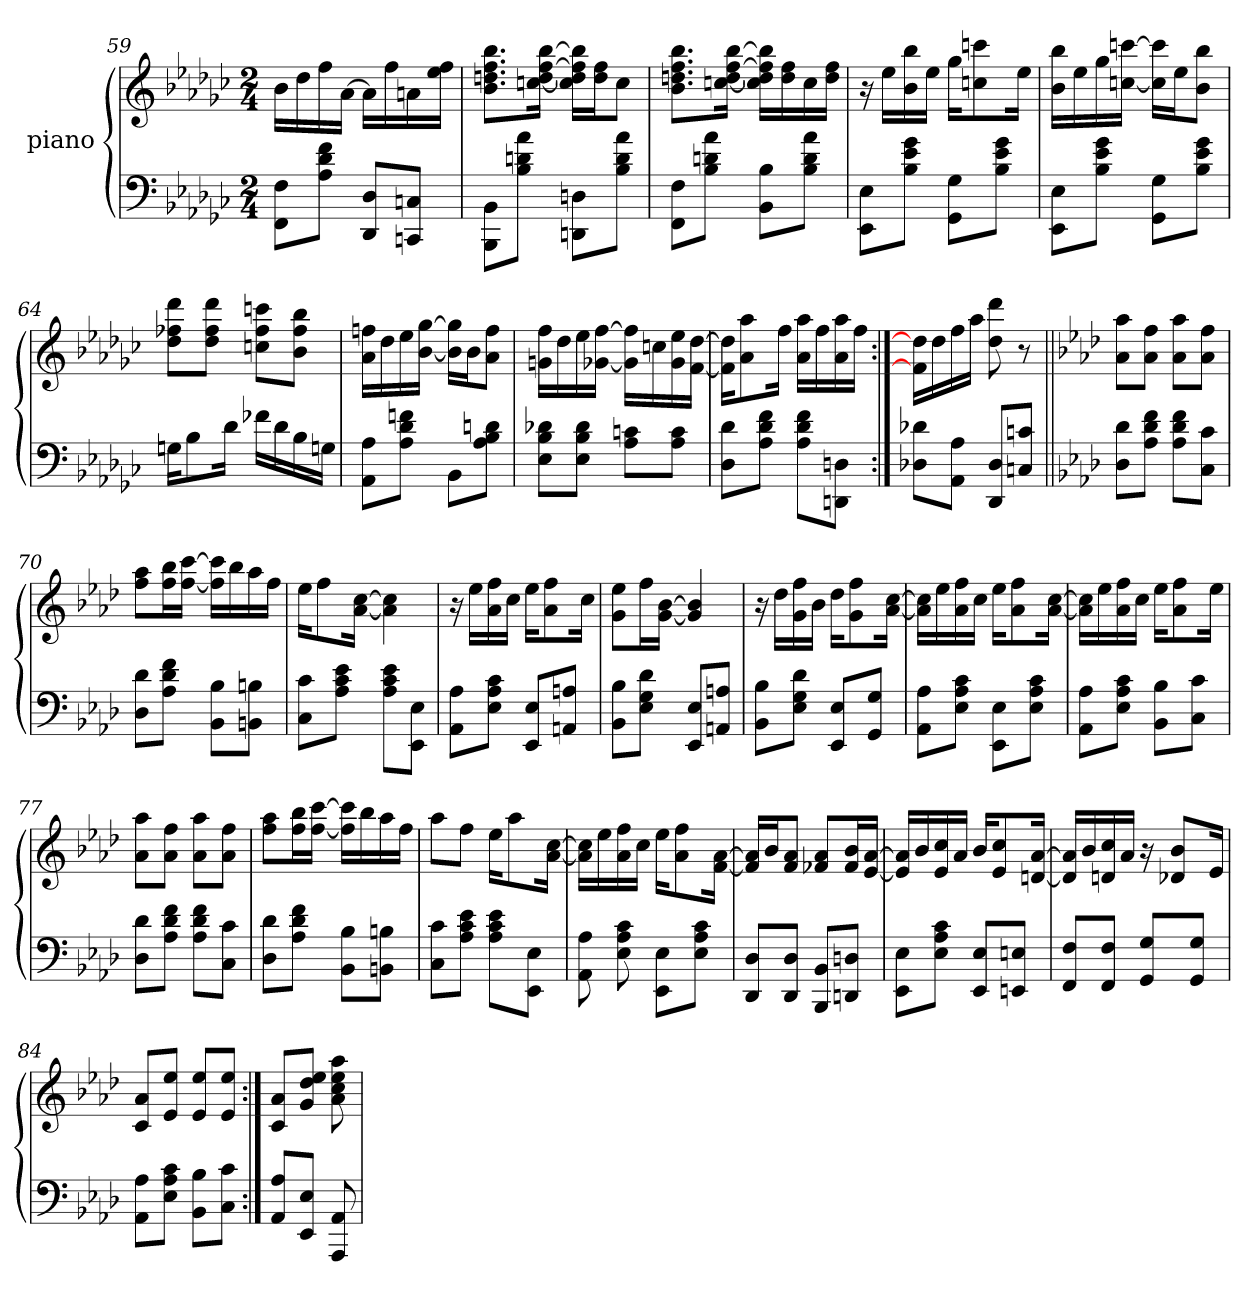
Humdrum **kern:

**kern	**kern
*part2	*part1
*staff2	*staff1
*I"piano	*I"piano
*clefF4	*clefG2
*k[b-e-a-d-g-c-]	*k[b-e-a-d-g-c-]
*M2/4	*M2/4
=59	=59
8F 8FFL	16b-LL
.	16dd-
8f 8d- 8A-J	16ff
.	[16a-JJ
8D- 8DD-L	16a-LL]
.	16ff
8Cn 8CCnJ	16an
.	16ff 16ee-JJ
=60	=60
8BB- 8BBB-L	8.bb- 8.ff 8.ddn 8.b-L
8a- 8dn 8B-J	.
.	[16bb- [16ff [16dd [16ccnJk
8Dn 8DDnL	16bb-] 16ff] 16dd] 16cc]LL
.	16ff 16ddJ
8a- 8d 8B-J	8ccJ
=61	=61
8F 8FFL	8.bb- 8.ff 8.ddn 8.b-L
8a- 8dn 8B-J	.
.	[16bb- [16ff [16dd [16ccnJk
8B- 8BB-L	16bb-] 16ff] 16dd] 16cc]LL
.	16ff 16dd
8a- 8d 8B-J	16cc
.	16ff 16ddJJ
=62	=62
8E- 8EE-L	16r
.	16ee-LL
8g- 8e- 8B-J	16bb- 16b-
.	16ee-JJ
8G- 8GG-L	16gg-KL
.	8cccn 8ccn
8g- 8e- 8B-J	.
.	16ee-Jk
=63	=63
8E- 8EE-L	16bb- 16b-LL
.	16ee-
8g- 8e- 8B-J	16gg-
.	[16cccn [16ccnJJ
8G- 8GG-L	16ccc] 16cc]LL
.	16ee-J
8g- 8e- 8B-J	8bb- 8b-J
=64	=64
16GnKL	8ddd- 8ff-X 8dd-L
8B-	.
.	8ddd- 8ff- 8dd-J
16d-Jk	.
16f-XLL	8cccn 8ff- 8ccnL
16d-	.
16B-	8bb- 8ff- 8b-J
16GnJJ	.
=65	=65
8A- 8AA-L	16ffn 16a-LL
.	16dd-
8fn 8d- 8A-J	16ee-
.	[16gg- [16b-JJ
8BB-L	16gg-] 16b-]LL
.	16b-J
8dn 8B- 8A-J	8ff 8a-J
=66	=66
8d-X 8B- 8E-L	16ff 16gnLL
.	16dd-
8d- 8B- 8E-J	16ee-
.	[16ff [16g-XJJ
8cn 8A-L	16ff] 16g-]LL
.	16ccn
8c 8A-J	16ee- 16g-
.	[16dd- [16fJJ
=67	=67
8d- 8D-L	16dd-] 16f]KL
.	8aa- 8a-
8f 8d- 8A-J	.
.	16ffJk
8f 8d- 8A-L	16aa- 16a-LL
.	16ff
8Dn 8DDnJ	16aa- 16a-
.	16ffJJ
=68:|!	=68:|!
8d-X 8D-XL	16dd-] 16f]LL
.	16dd-
8A- 8AA-J	16ff
.	16aa-JJ
8D- 8DD-L	8ddd- 8dd-
8cn 8CnJ	8r
=69||	=69||
*k[b-e-a-d-]	*k[b-e-a-d-]
8d- 8D-L	8aa- 8a-L
8f 8d- 8A-J	8ff 8a-J
8f 8d- 8A-L	8aa- 8a-L
8c 8CJ	8ff 8a-J
=70	=70
8d- 8D-L	8aa- 8ffL
8f 8d- 8A-J	16bb- 16ffL
.	[16ccc [16ffJJ
8B- 8BB-L	16ccc] 16ff]LL
.	16bb-
8Bn 8BBnJ	16aa-
.	16ffJJ
=71	=71
8c 8CL	16ee-KL
.	8ff
8e- 8c 8A-J	.
.	[16cc [16a-Jk
8e- 8c 8A-L	4cc] 4a-]
8E- 8EE-J	.
=72	=72
8A- 8AA-L	16r
.	16ee-LL
8c 8A- 8E-J	16ff 16a-
.	16ccJJ
8E- 8EE-L	16ee-KL
.	8ff 8a-
8An 8AAnJ	.
.	16ccJk
=73	=73
8B- 8BB-L	8ee- 8gL
8d- 8G 8E-J	16ffL
.	[16b- [16gJJ
8E- 8EE-L	4b-] 4g]
8An 8AAnJ	.
=74	=74
8B- 8BB-L	16r
.	16dd-LL
8d- 8G 8E-J	16ff 16g
.	16b-JJ
8E- 8EE-L	16dd-KL
.	8ff 8g
8G 8GGJ	.
.	[16cc [16a-Jk
=75	=75
8A- 8AA-L	16cc] 16a-]LL
.	16ee-
8c 8A- 8E-J	16ff 16a-
.	16ccJJ
8E- 8EE-L	16ee-KL
.	8ff 8a-
8c 8A- 8E-J	.
.	[16cc [16a-Jk
=76	=76
8A- 8AA-L	16cc] 16a-]LL
.	16ee-
8c 8A- 8E-J	16ff 16a-
.	16ccJJ
8B- 8BB-L	16ee-KL
.	8ff 8a-
8c 8CJ	.
.	16ee-Jk
=77	=77
8d- 8D-L	8aa- 8a-L
8f 8d- 8A-J	8ff 8a-J
8f 8d- 8A-L	8aa- 8a-L
8c 8CJ	8ff 8a-J
=78	=78
8d- 8D-L	8aa- 8ffL
8f 8d- 8A-J	16bb- 16ffL
.	[16ccc [16ffJJ
8B- 8BB-L	16ccc] 16ff]LL
.	16bb-
8Bn 8BBnJ	16aa-
.	16ffJJ
=79	=79
8c 8CL	8aa-L
8e- 8c 8A-J	8ffJ
8e- 8c 8A-L	16ee-KL
.	8aa-
8E- 8EE-J	.
.	[16cc [16a-Jk
=80	=80
8A- 8AA-	16cc] 16a-]LL
.	16ee-
8c 8A- 8E-	16ff 16a-
.	16ccJJ
8E- 8EE-L	16ee-KL
.	8ff 8a-
8c 8A- 8E-J	.
.	[16a- [16fJk
=81	=81
8D- 8DD-L	16a-] 16f]LL
.	16b-J
8D- 8DD-J	8a- 8fJ
8BB- 8BBB-L	8a- 8f-XL
8Dn 8DDnJ	16b- 16f-L
.	[16a- [16e-JJ
=82	=82
8E- 8EE-L	16a-] 16e-]LL
.	16b-
8c 8A- 8E-J	16cc 16e-
.	16a-JJ
8E- 8EE-L	16b-KL
.	8cc 8e-
8En 8EEnJ	.
.	[16a- [16dnJk
=83	=83
8F 8FFL	16a-] 16dn]LL
.	16b-
8F 8FFJ	16cc 16d
.	16a-JJ
8G 8GGL	16r
.	8b- 8d-XL
8G 8GGJ	.
.	16e-Jk
=84	=84
8A- 8AA-L	8a- 8cL
8c 8A- 8E-J	8ee- 8e-J
8B- 8BB-L	8ee- 8e-L
8c 8CJ	8ee- 8e-J
=85:|!	=85:|!
8A- 8AA-L	8a- 8cL
8E- 8EE-J	8ee- 8dd- 8gJ
8AA- 8AAA-	8aa- 8ee- 8cc 8a-
=	=
*-	*-
